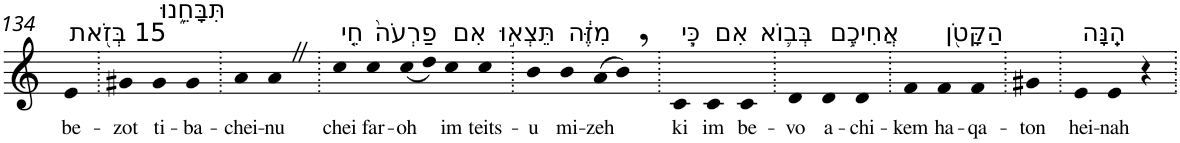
**kern	**text
*part1	*part1
*staff1	*staff1
*I"Piano	*
*I'Pno	*
!!LO:PB:g=z
*clefG2	*
*k[]	*
=134	=134
!LO:TX:a:t=15 בְּזֹ֖את	!
!	!LO:LY:b
4e	be-
=135.	=135.
!	!LO:LY:b
4g#X	-zot
!LO:TX:a:t=תִּבָּחֵ֑נוּ	!
!	!LO:LY:b
4g#	ti-
!	!LO:LY:b
4g#	-ba-
=136.	=136.
!	!LO:LY:b
4a	-chei-
!	!LO:LY:b
4aZ	-nu
=137.	=137.
!LO:TX:a:t=חֵ֤י	!
!	!LO:LY:b
4cc	chei
!LO:TX:a:t=פַרְעֹה֙	!
!	!LO:LY:b
4cc	far-
!	!LO:LY:b
(<8cc	-oh
8dd)	.
!LO:TX:a:t=אִם	!
!	!LO:LY:b
4cc	im
!LO:TX:a:t=תֵּצְא֣וּ	!
!	!LO:LY:b
4cc	teits-
=138.	=138.
!	!LO:LY:b
4b	-u
!LO:TX:a:t=מִזֶּ֔ה	!
!	!LO:LY:b
4b	mi-
!	!LO:LY:b
(>8a	-zeh
8b,)	.
=139.	=139.
!LO:TX:a:t=כִּ֧י	!
!	!LO:LY:b
4c	ki
!LO:TX:a:t=אִם	!
!	!LO:LY:b
4c	im
!LO:TX:a:t=בְּב֛וֹא	!
!	!LO:LY:b
4c	be-
=140.	=140.
!	!LO:LY:b
4d	-vo
!LO:TX:a:t=אֲחִיכֶ֥ם	!
!	!LO:LY:b
4d	a-
!	!LO:LY:b
4d	-chi-
=141.	=141.
!	!LO:LY:b
4f	-kem
!LO:TX:a:t=הַקָּטֹ֖ן	!
!	!LO:LY:b
4f	ha-
!	!LO:LY:b
4f	-qa-
=142.	=142.
!	!LO:LY:b
4g#X	-ton
=143.	=143.
!LO:TX:a:t=הֵֽנָּה	!
!	!LO:LY:b
4e	hei-
!	!LO:LY:b
4e	-nah
4r	.
=.	=.
*-	*-
